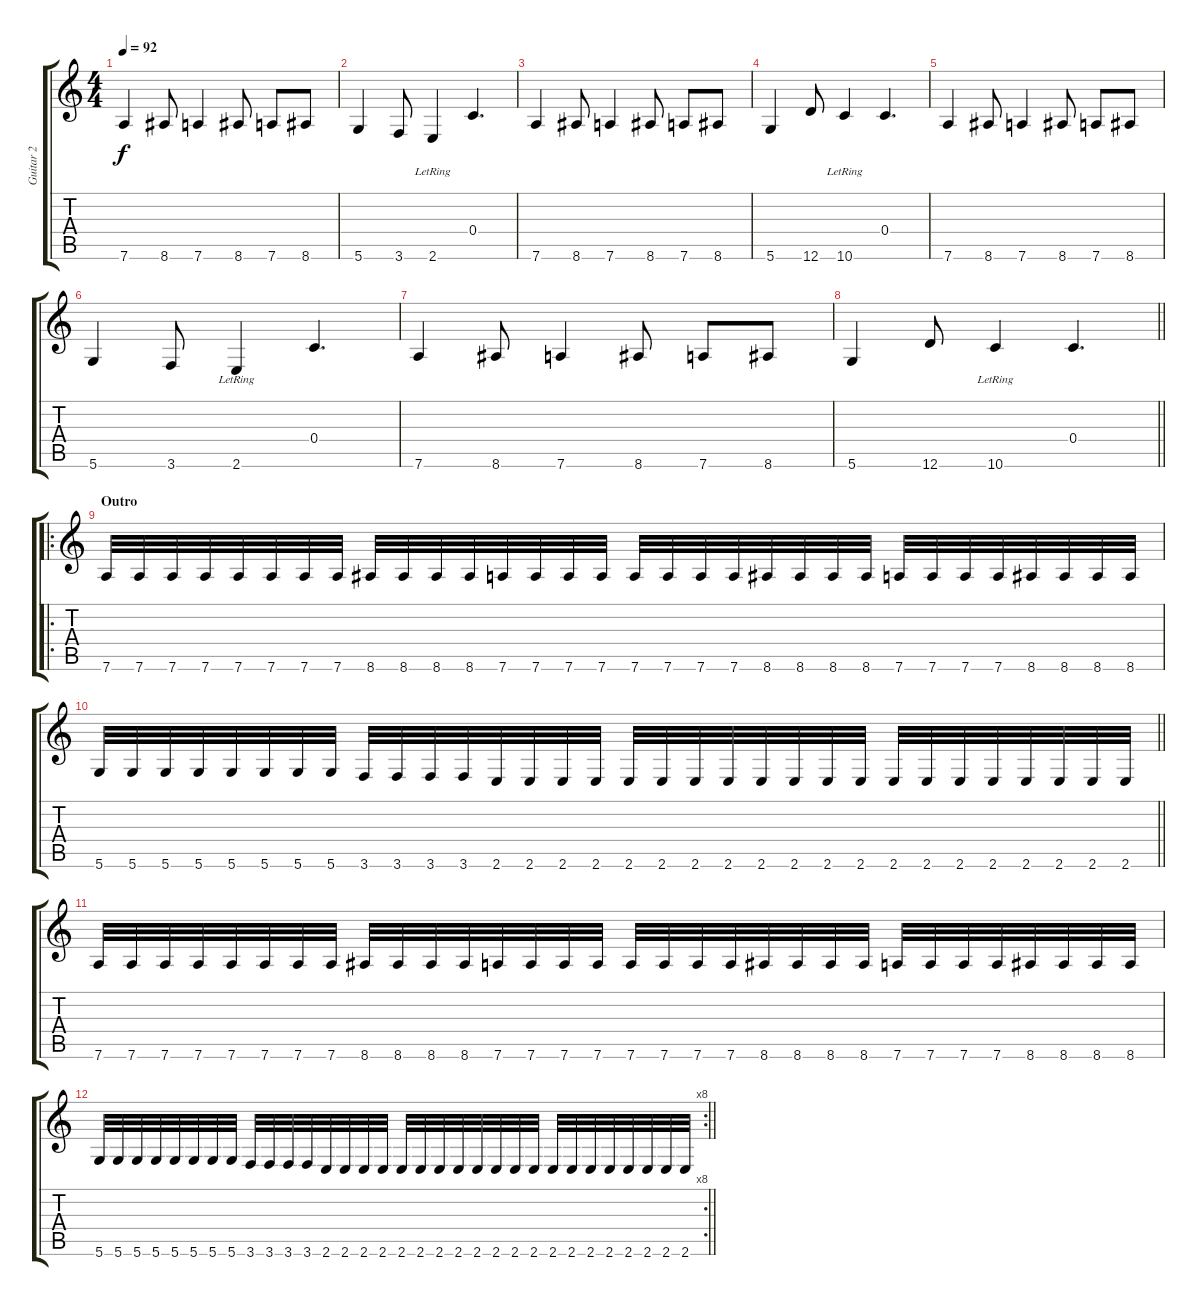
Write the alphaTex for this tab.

\track ("Guitar 2" "Guitar 2") {instrument distortionguitar bank 255}
\staff {score tabs}
\tuning (D4 A3 F3 C3 G2 D2) {hide}
\ts (4 4)
\tempo 92
\clef g2
\ks c
7.6.4{dy f} 8.6.8 7.6.4 8.6.8 7.6.8 8.6.8 |
5.6.4 3.6.8 2.6{lr}.4 0.4.4{d} |
7.6.4 8.6.8 7.6.4 8.6.8 7.6.8 8.6.8 |
5.6.4 12.6.8 10.6{lr}.4 0.4.4{d} |
7.6.4 8.6.8 7.6.4 8.6.8 7.6.8 8.6.8 |
5.6.4 3.6.8 2.6{lr}.4 0.4.4{d} |
7.6.4 8.6.8 7.6.4 8.6.8 7.6.8 8.6.8 |
\barLineRight lightlight
5.6.4 12.6.8 10.6{lr}.4 0.4.4{d} |
\ro
\section ("" "Outro")
7.6.32 7.6.32 7.6.32 7.6.32 7.6.32 7.6.32 7.6.32 7.6.32 8.6.32 8.6.32 8.6.32 8.6.32 7.6.32 7.6.32 7.6.32 7.6.32 7.6.32 7.6.32 7.6.32 7.6.32 8.6.32 8.6.32 8.6.32 8.6.32 7.6.32 7.6.32 7.6.32 7.6.32 8.6.32 8.6.32 8.6.32 8.6.32 |
\barLineRight lightlight
5.6.32 5.6.32 5.6.32 5.6.32 5.6.32 5.6.32 5.6.32 5.6.32 3.6.32 3.6.32 3.6.32 3.6.32 2.6.32 2.6.32 2.6.32 2.6.32 2.6.32 2.6.32 2.6.32 2.6.32 2.6.32 2.6.32 2.6.32 2.6.32 2.6.32 2.6.32 2.6.32 2.6.32 2.6.32 2.6.32 2.6.32 2.6.32 |
7.6.32 7.6.32 7.6.32 7.6.32 7.6.32 7.6.32 7.6.32 7.6.32 8.6.32 8.6.32 8.6.32 8.6.32 7.6.32 7.6.32 7.6.32 7.6.32 7.6.32 7.6.32 7.6.32 7.6.32 8.6.32 8.6.32 8.6.32 8.6.32 7.6.32 7.6.32 7.6.32 7.6.32 8.6.32 8.6.32 8.6.32 8.6.32 |
\rc 8
\barLineRight lightlight
5.6.32 5.6.32 5.6.32 5.6.32 5.6.32 5.6.32 5.6.32 5.6.32 3.6.32 3.6.32 3.6.32 3.6.32 2.6.32 2.6.32 2.6.32 2.6.32 2.6.32 2.6.32 2.6.32 2.6.32 2.6.32 2.6.32 2.6.32 2.6.32 2.6.32 2.6.32 2.6.32 2.6.32 2.6.32 2.6.32 2.6.32 2.6.32
